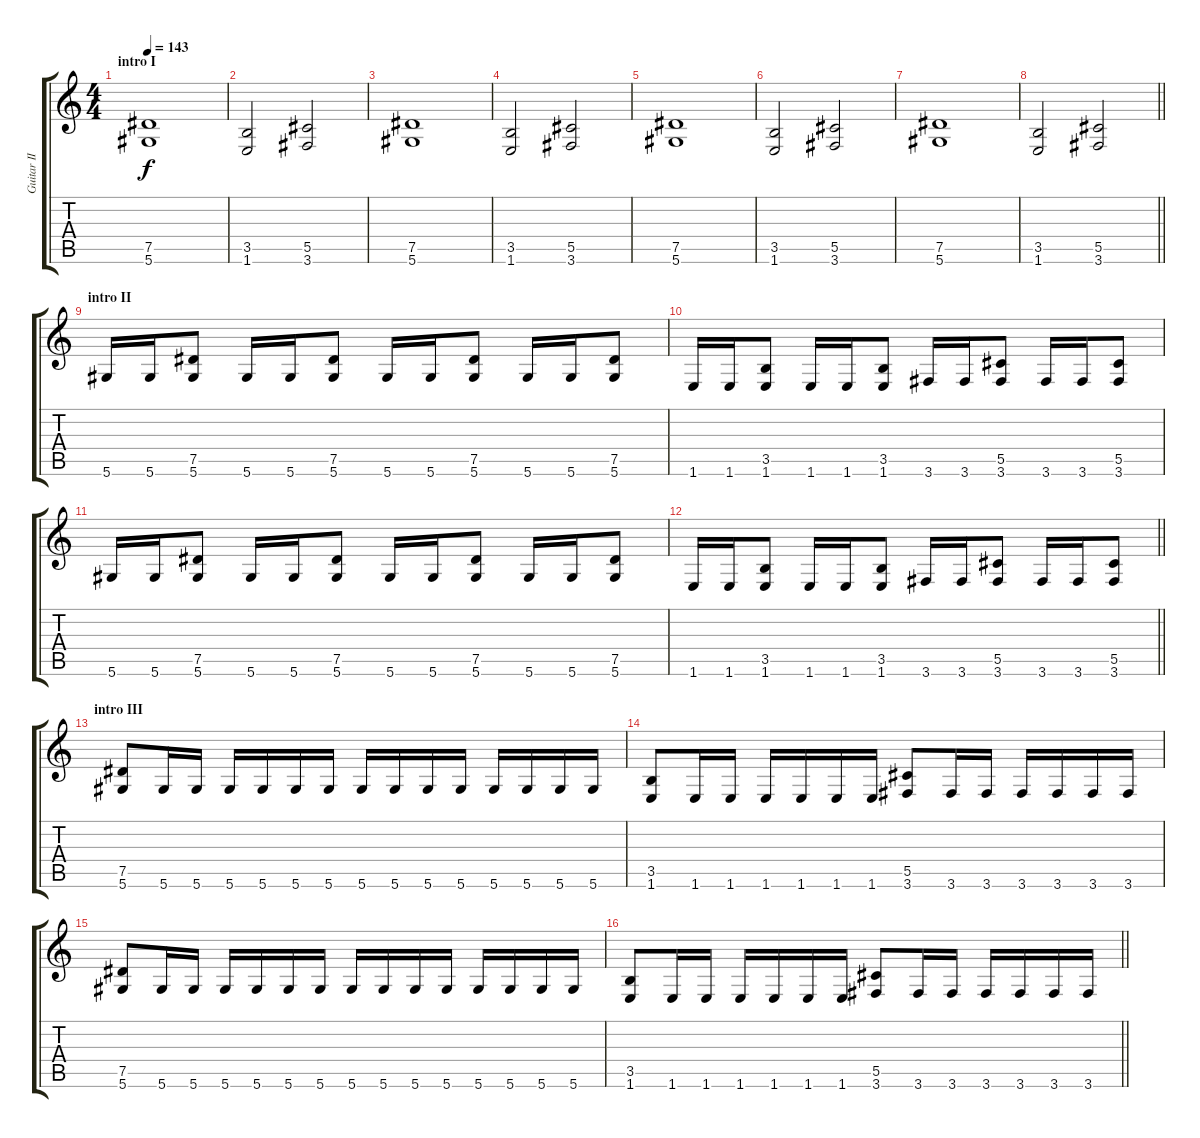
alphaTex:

\track ("Guitar II" "Guitar II") {instrument distortionguitar}
\staff {score tabs}
\tuning (Eb4 Bb3 Gb3 Db3 Ab2 Eb2) {hide}
\ts (4 4)
\section ("" "intro I")
\tempo 143
\clef g2
\ks c
(7.5 5.6).1{dy f instrument distortionguitar} |
(3.5 1.6).2 (5.5 3.6).2 |
(7.5 5.6).1 |
(3.5 1.6).2 (5.5 3.6).2 |
(7.5 5.6).1 |
(3.5 1.6).2 (5.5 3.6).2 |
(7.5 5.6).1 |
\barLineRight lightlight
(3.5 1.6).2 (5.5 3.6).2 |
\section ("" "intro II")
5.6.16 5.6.16 (7.5 5.6).8 5.6.16 5.6.16 (7.5 5.6).8 5.6.16 5.6.16 (7.5 5.6).8 5.6.16 5.6.16 (7.5 5.6).8 |
1.6.16 1.6.16 (3.5 1.6).8 1.6.16 1.6.16 (3.5 1.6).8 3.6.16 3.6.16 (5.5 3.6).8 3.6.16 3.6.16 (5.5 3.6).8 |
5.6.16 5.6.16 (7.5 5.6).8 5.6.16 5.6.16 (7.5 5.6).8 5.6.16 5.6.16 (7.5 5.6).8 5.6.16 5.6.16 (7.5 5.6).8 |
\barLineRight lightlight
1.6.16 1.6.16 (3.5 1.6).8 1.6.16 1.6.16 (3.5 1.6).8 3.6.16 3.6.16 (5.5 3.6).8 3.6.16 3.6.16 (5.5 3.6).8 |
\section ("" "intro III")
(7.5 5.6).8 5.6.16 5.6.16 5.6.16 5.6.16 5.6.16 5.6.16 5.6.16 5.6.16 5.6.16 5.6.16 5.6.16 5.6.16 5.6.16 5.6.16 |
(3.5 1.6).8 1.6.16 1.6.16 1.6.16 1.6.16 1.6.16 1.6.16 (5.5 3.6).8 3.6.16 3.6.16 3.6.16 3.6.16 3.6.16 3.6.16 |
(7.5 5.6).8 5.6.16 5.6.16 5.6.16 5.6.16 5.6.16 5.6.16 5.6.16 5.6.16 5.6.16 5.6.16 5.6.16 5.6.16 5.6.16 5.6.16 |
\barLineRight lightlight
(3.5 1.6).8 1.6.16 1.6.16 1.6.16 1.6.16 1.6.16 1.6.16 (5.5 3.6).8 3.6.16 3.6.16 3.6.16 3.6.16 3.6.16 3.6.16
